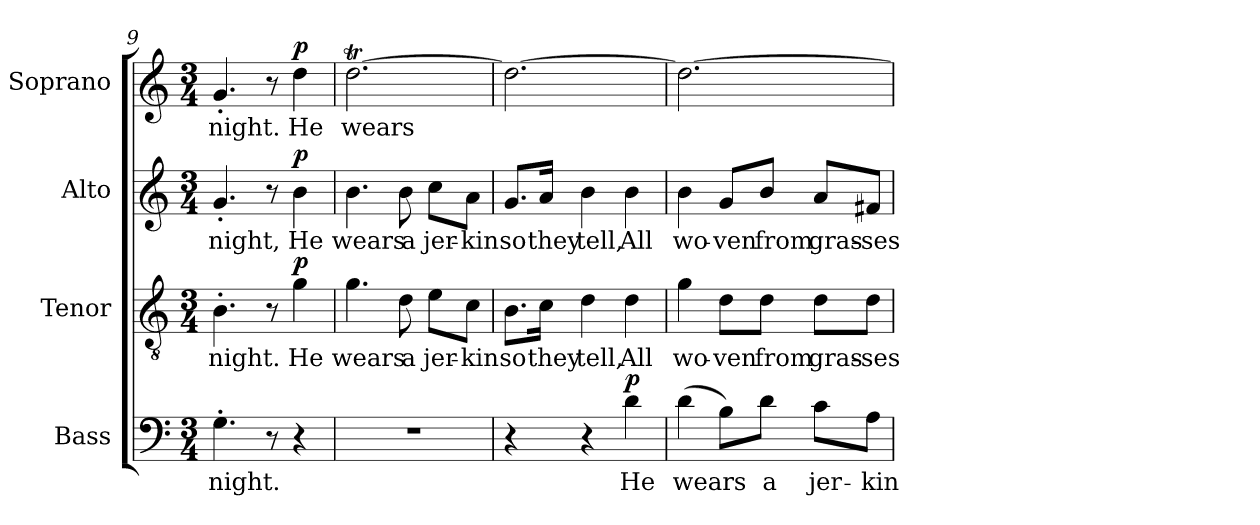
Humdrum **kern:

**kern	**text	**dynam	**kern	**text	**dynam	**kern	**text	**dynam	**kern	**text	**dynam
*part4	*part4	*part4	*part3	*part3	*part3	*part2	*part2	*part2	*part1	*part1	*part1
*staff4	*staff4	*staff4	*staff3	*staff3	*staff3	*staff2	*staff2	*staff2	*staff1	*staff1	*staff1
*I"Bass	*	*	*I"Tenor	*	*	*I"Alto	*	*	*I"Soprano	*	*
*I'B.	*	*	*I'T.	*	*	*I'A.	*	*	*I'S.	*	*
*clefF4	*	*	*clefGv2	*	*	*clefG2	*	*	*clefG2	*	*
*	*	*	*ITrd7c12	*	*	*	*	*	*	*	*
*k[]	*	*	*k[]	*	*	*k[]	*	*	*k[]	*	*
*C:	*	*	*C:	*	*	*C:	*	*	*C:	*	*
*M3/4	*	*	*M3/4	*	*	*M3/4	*	*	*M3/4	*	*
=9	=9	=9	=9	=9	=9	=9	=9	=9	=9	=9	=9
!	!LO:LY:b:color=#000000	!	!	!	!	!	!	!	!	!	!
!	!	!	!	!LO:LY:b:color=#000000	!	!	!	!	!	!	!
!	!	!	!	!	!	!	!LO:LY:b:color=#000000	!	!	!	!
!	!	!	!	!	!	!	!	!	!	!LO:LY:b:color=#000000	!
4.G'i\	night.	.	4.BB'i\	night.	.	4.g'i/	night,	.	4.g'i/	night.	.
8r	.	.	8r	.	.	8r	.	.	8r	.	.
!	!	!	!	!LO:LY:b:color=#000000	!	!	!	!	!	!	!
!	!	!	!	!	!	!	!LO:LY:b:color=#000000	!	!	!	!
!	!	!	!	!	!	!	!	!	!	!LO:LY:b:color=#000000	!
4r	.	.	4Gi\	He	p	4bi\	He	p	4ddi\	He	p
!!LO:LB:g=z
=10	=10	=10	=10	=10	=10	=10	=10	=10	=10	=10	=10
!LO:N:vis=1	!	!	!	!	!	!	!	!	!	!	!
!	!	!	!	!LO:LY:b:color=#000000	!	!	!	!	!	!	!
!	!	!	!	!	!	!	!LO:LY:b:color=#000000	!	!	!	!
!	!	!	!	!	!	!	!	!	!	!LO:LY:b:color=#000000	!
2.r	.	.	4.Gi\	wears	.	4.bi\	wears	.	[2.ddTi\	wears	.
!	!	!	!	!LO:LY:b:color=#000000	!	!	!	!	!	!	!
!	!	!	!	!	!	!	!LO:LY:b:color=#000000	!	!	!	!
.	.	.	8Di\	a	.	8bi\	a	.	.	.	.
!	!	!	!	!LO:LY:b:color=#000000	!	!	!	!	!	!	!
!	!	!	!	!	!	!	!LO:LY:b:color=#000000	!	!	!	!
.	.	.	8Ei\L	jer-	.	8cci\L	jer-	.	.	.	.
!	!	!	!	!LO:LY:b:color=#000000	!	!	!	!	!	!	!
!	!	!	!	!	!	!	!LO:LY:b:color=#000000	!	!	!	!
.	.	.	8Ci\J	-kin	.	8ai\J	-kin	.	.	.	.
=11	=11	=11	=11	=11	=11	=11	=11	=11	=11	=11	=11
!	!	!	!	!LO:LY:b:color=#000000	!	!	!	!	!	!	!
!	!	!	!	!	!	!	!LO:LY:b:color=#000000	!	!	!	!
4r	.	.	8.BBi\L	so	.	8.gi/L	so	.	2.ddi\_	.	.
!	!	!	!	!LO:LY:b:color=#000000	!	!	!	!	!	!	!
!	!	!	!	!	!	!	!LO:LY:b:color=#000000	!	!	!	!
.	.	.	16Ci\Jk	they	.	16ai/Jk	they	.	.	.	.
!	!	!	!	!LO:LY:b:color=#000000	!	!	!	!	!	!	!
!	!	!	!	!	!	!	!LO:LY:b:color=#000000	!	!	!	!
4r	.	.	4Di\	tell,	.	4bi\	tell,	.	.	.	.
!	!LO:LY:b:color=#000000	!	!	!	!	!	!	!	!	!	!
!	!	!	!	!LO:LY:b:color=#000000	!	!	!	!	!	!	!
!	!	!	!	!	!	!	!LO:LY:b:color=#000000	!	!	!	!
4di\	He	p	4Di\	All	.	4bi\	All	.	.	.	.
=12	=12	=12	=12	=12	=12	=12	=12	=12	=12	=12	=12
!	!LO:LY:b:color=#000000	!	!	!	!	!	!	!	!	!	!
!	!	!	!	!LO:LY:b:color=#000000	!	!	!	!	!	!	!
!	!	!	!	!	!	!	!LO:LY:b:color=#000000	!	!	!	!
(4di\	wears	.	4Gi\	wo-	.	4bi\	wo-	.	2.ddi\_	.	.
!	!	!	!	!LO:LY:b:color=#000000	!	!	!	!	!	!	!
!	!	!	!	!	!	!	!LO:LY:b:color=#000000	!	!	!	!
8Bi\L)	.	.	8Di\L	-ven	.	8gi/L	-ven	.	.	.	.
!	!LO:LY:b:color=#000000	!	!	!	!	!	!	!	!	!	!
!	!	!	!	!LO:LY:b:color=#000000	!	!	!	!	!	!	!
!	!	!	!	!	!	!	!LO:LY:b:color=#000000	!	!	!	!
8di\J	a	.	8Di\J	from	.	8bi/J	from	.	.	.	.
!	!LO:LY:b:color=#000000	!	!	!	!	!	!	!	!	!	!
!	!	!	!	!LO:LY:b:color=#000000	!	!	!	!	!	!	!
!	!	!	!	!	!	!	!LO:LY:b:color=#000000	!	!	!	!
8ci\L	jer-	.	8Di\L	gras-	.	8ai/L	gras-	.	.	.	.
!	!LO:LY:b:color=#000000	!	!	!	!	!	!	!	!	!	!
!	!	!	!	!LO:LY:b:color=#000000	!	!	!	!	!	!	!
!	!	!	!	!	!	!	!LO:LY:b:color=#000000	!	!	!	!
8Ai\J	-kin	.	8Di\J	-ses	.	8f#Xi/J	-ses	.	.	.	.
=	=	=	=	=	=	=	=	=	=	=	=
*-	*-	*-	*-	*-	*-	*-	*-	*-	*-	*-	*-
